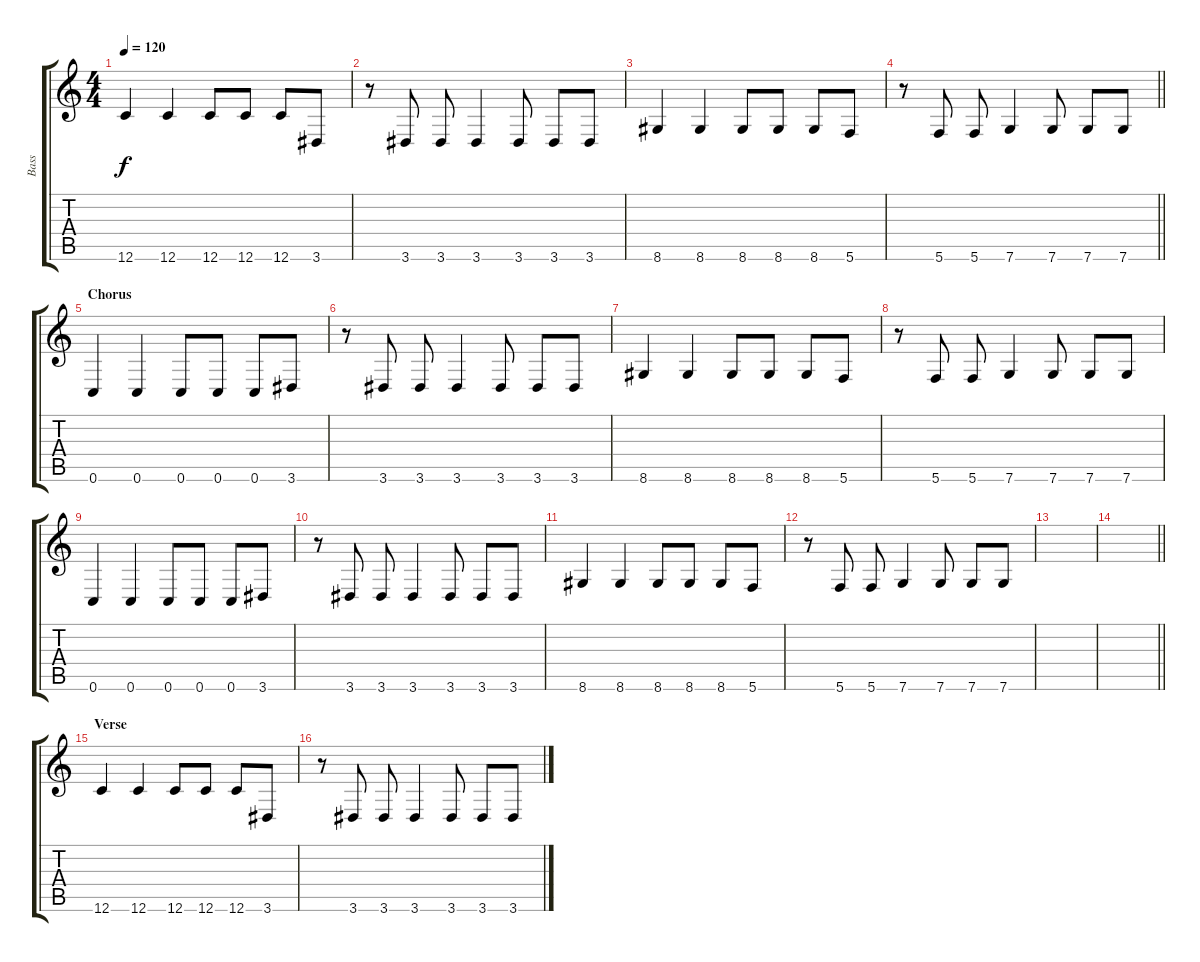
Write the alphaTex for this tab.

\track ("Bass" "Bass") {instrument electricbassfinger}
\staff {score tabs}
\tuning (D4 A3 F3 C3 G2 C2) {hide}
\ts (4 4)
\tempo 120
\clef g2
\ks c
12.6.4{dy f} 12.6.4 12.6.8 12.6.8 12.6.8 3.6.8 |
r.8 3.6.8 3.6.8 3.6.4 3.6.8 3.6.8 3.6.8 |
8.6.4 8.6.4 8.6.8 8.6.8 8.6.8 5.6.8 |
\barLineRight lightlight
r.8 5.6.8 5.6.8 7.6.4 7.6.8 7.6.8 7.6.8 |
\section ("" "Chorus")
0.6.4 0.6.4 0.6.8 0.6.8 0.6.8 3.6.8 |
r.8 3.6.8 3.6.8 3.6.4 3.6.8 3.6.8 3.6.8 |
8.6.4 8.6.4 8.6.8 8.6.8 8.6.8 5.6.8 |
r.8 5.6.8 5.6.8 7.6.4 7.6.8 7.6.8 7.6.8 |
0.6.4 0.6.4 0.6.8 0.6.8 0.6.8 3.6.8 |
r.8 3.6.8 3.6.8 3.6.4 3.6.8 3.6.8 3.6.8 |
8.6.4 8.6.4 8.6.8 8.6.8 8.6.8 5.6.8 |
r.8 5.6.8 5.6.8 7.6.4 7.6.8 7.6.8 7.6.8 |
|
\barLineRight lightlight
|
\section ("" "Verse")
12.6.4 12.6.4 12.6.8 12.6.8 12.6.8 3.6.8 |
r.8 3.6.8 3.6.8 3.6.4 3.6.8 3.6.8 3.6.8
